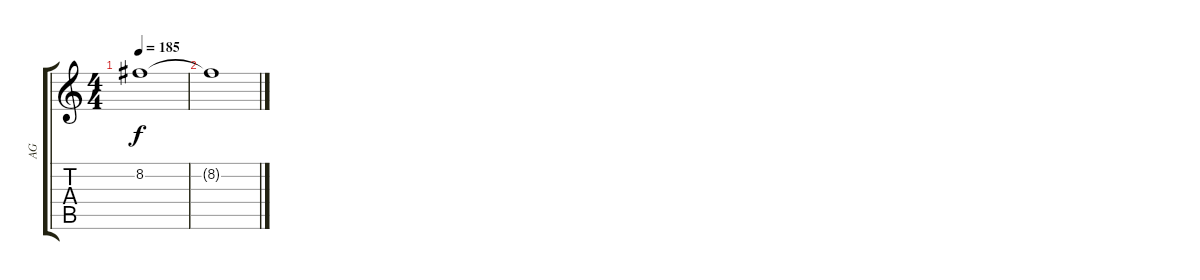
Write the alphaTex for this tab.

\track ("AG" "AG") {instrument distortionguitar}
\staff {score tabs}
\tuning (Eb4 Bb3 Gb3 Db3 Ab2 Db2) {hide}
\ts (4 4)
\tempo 185
\clef g2
\ks c
8.2{t}.1{dy f} |
8.2{t}.1
